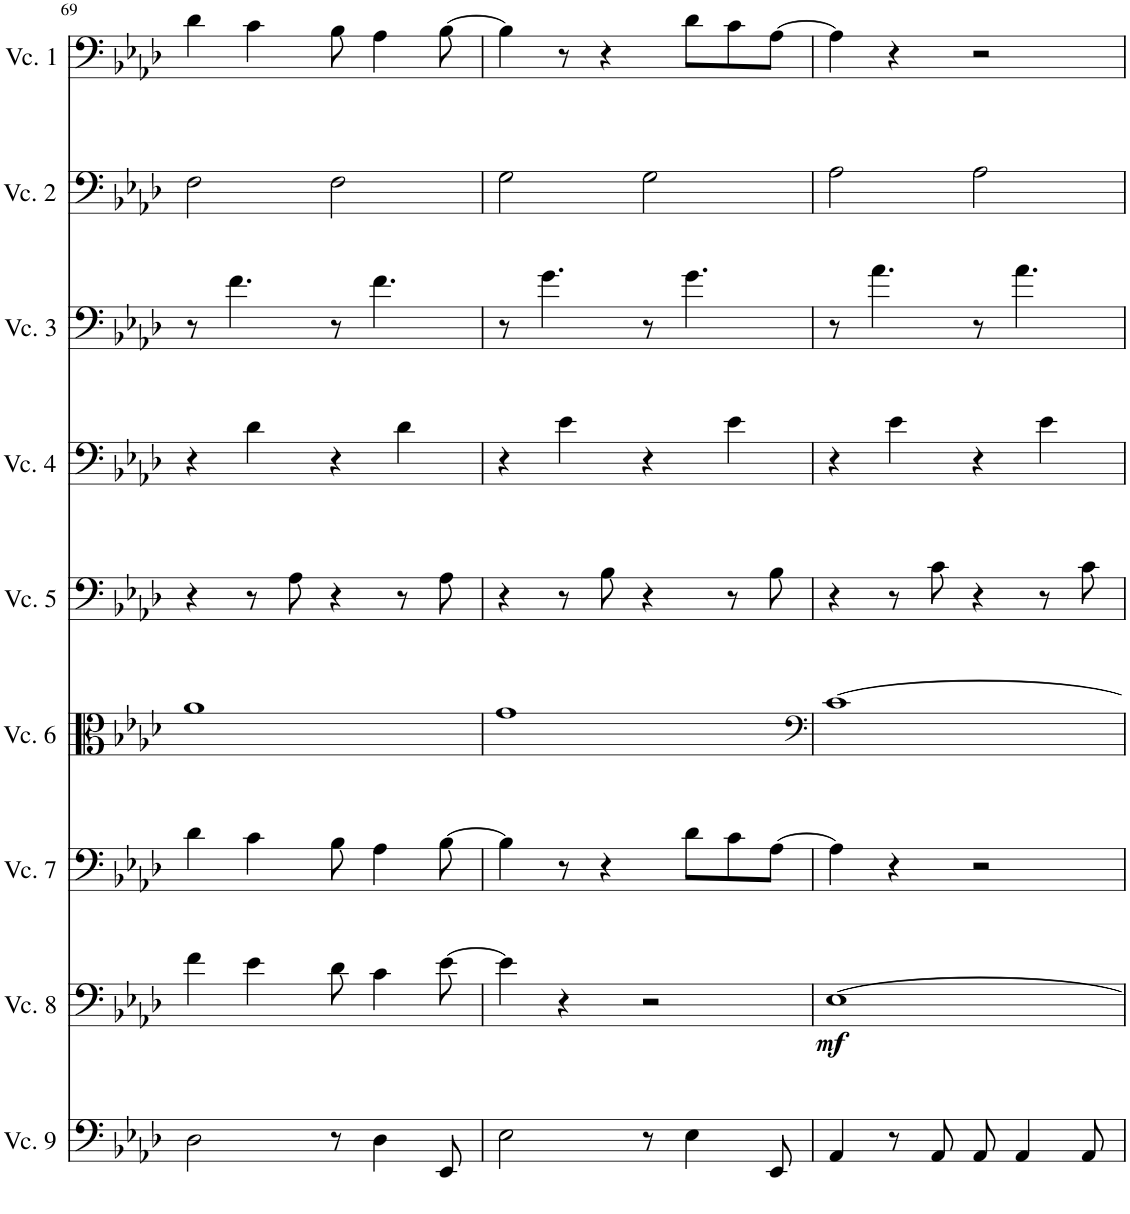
**kern	**kern	**dynam	**kern	**kern	**kern	**kern	**kern	**kern	**kern
*part9	*part8	*part8	*part7	*part6	*part5	*part4	*part3	*part2	*part1
*staff9	*staff8	*staff8	*staff7	*staff6	*staff5	*staff4	*staff3	*staff2	*staff1
*I"Cello 9	*I"Cello 8	*	*I"Cello 7	*I"Cello 6	*I"Cello 5	*I"Cello 4	*I"Cello 3	*I"Cello 2	*I"Cello 1
!!LO:PB:g=z
*clefF4	*clefF4	*	*clefF4	*clefC3	*clefF4	*clefF4	*clefF4	*clefF4	*clefF4
*k[b-e-a-d-]	*k[b-e-a-d-]	*	*k[b-e-a-d-]	*k[b-e-a-d-]	*k[b-e-a-d-]	*k[b-e-a-d-]	*k[b-e-a-d-]	*k[b-e-a-d-]	*k[b-e-a-d-]
*M4/4	*M4/4	*	*M4/4	*M4/4	*M4/4	*M4/4	*M4/4	*M4/4	*M4/4
=69	=69	=69	=69	=69	=69	=69	=69	=69	=69
2D-\	4f\	.	4d-\	1a-	4r	4r	8r	2F\	4d-\
.	.	.	.	.	.	.	4.f\	.	.
.	4e-\	.	4c\	.	8r	4d-\	.	.	4c\
.	.	.	.	.	8A-\	.	.	.	.
8r	8d-\	.	8B-\	.	4r	4r	8r	2F\	8B-\
4D-\	4c\	.	4A-\	.	.	.	4.f\	.	4A-\
.	.	.	.	.	8r	4d-\	.	.	.
8EE-/	[8e-\	.	[8B-\	.	8A-\	.	.	.	[8B-\
=70	=70	=70	=70	=70	=70	=70	=70	=70	=70
2E-\	4e-\]	.	4B-\]	1g	4r	4r	8r	2G\	4B-\]
.	.	.	.	.	.	.	4.g\	.	.
.	4r	.	8r	.	8r	4e-\	.	.	8r
.	.	.	4r	.	8B-\	.	.	.	4r
8r	2r	.	.	.	4r	4r	8r	2G\	.
4E-\	.	.	8d-\L	.	.	.	4.g\	.	8d-\L
.	.	.	8c\	.	8r	4e-\	.	.	8c\
8EE-/	.	.	[8A-\J	.	8B-\	.	.	.	[8A-\J
=71	=71	=71	=71	=71	=71	=71	=71	=71	=71
*	*	*	*	*clefF4	*	*	*	*	*
!	!	!LO:DY:b	!	!	!	!	!	!	!
4AA-/	[1E-	mf	4A-\]	[1c	4r	4r	8r	2A-\	4A-\]
.	.	.	.	.	.	.	4.a-\	.	.
8r	.	.	4r	.	8r	4e-\	.	.	4r
8AA-/	.	.	.	.	8c\	.	.	.	.
8AA-/	.	.	2r	.	4r	4r	8r	2A-\	2r
4AA-/	.	.	.	.	.	.	4.a-\	.	.
.	.	.	.	.	8r	4e-\	.	.	.
8AA-/	.	.	.	.	8c\	.	.	.	.
=	=	=	=	=	=	=	=	=	=
*-	*-	*-	*-	*-	*-	*-	*-	*-	*-
